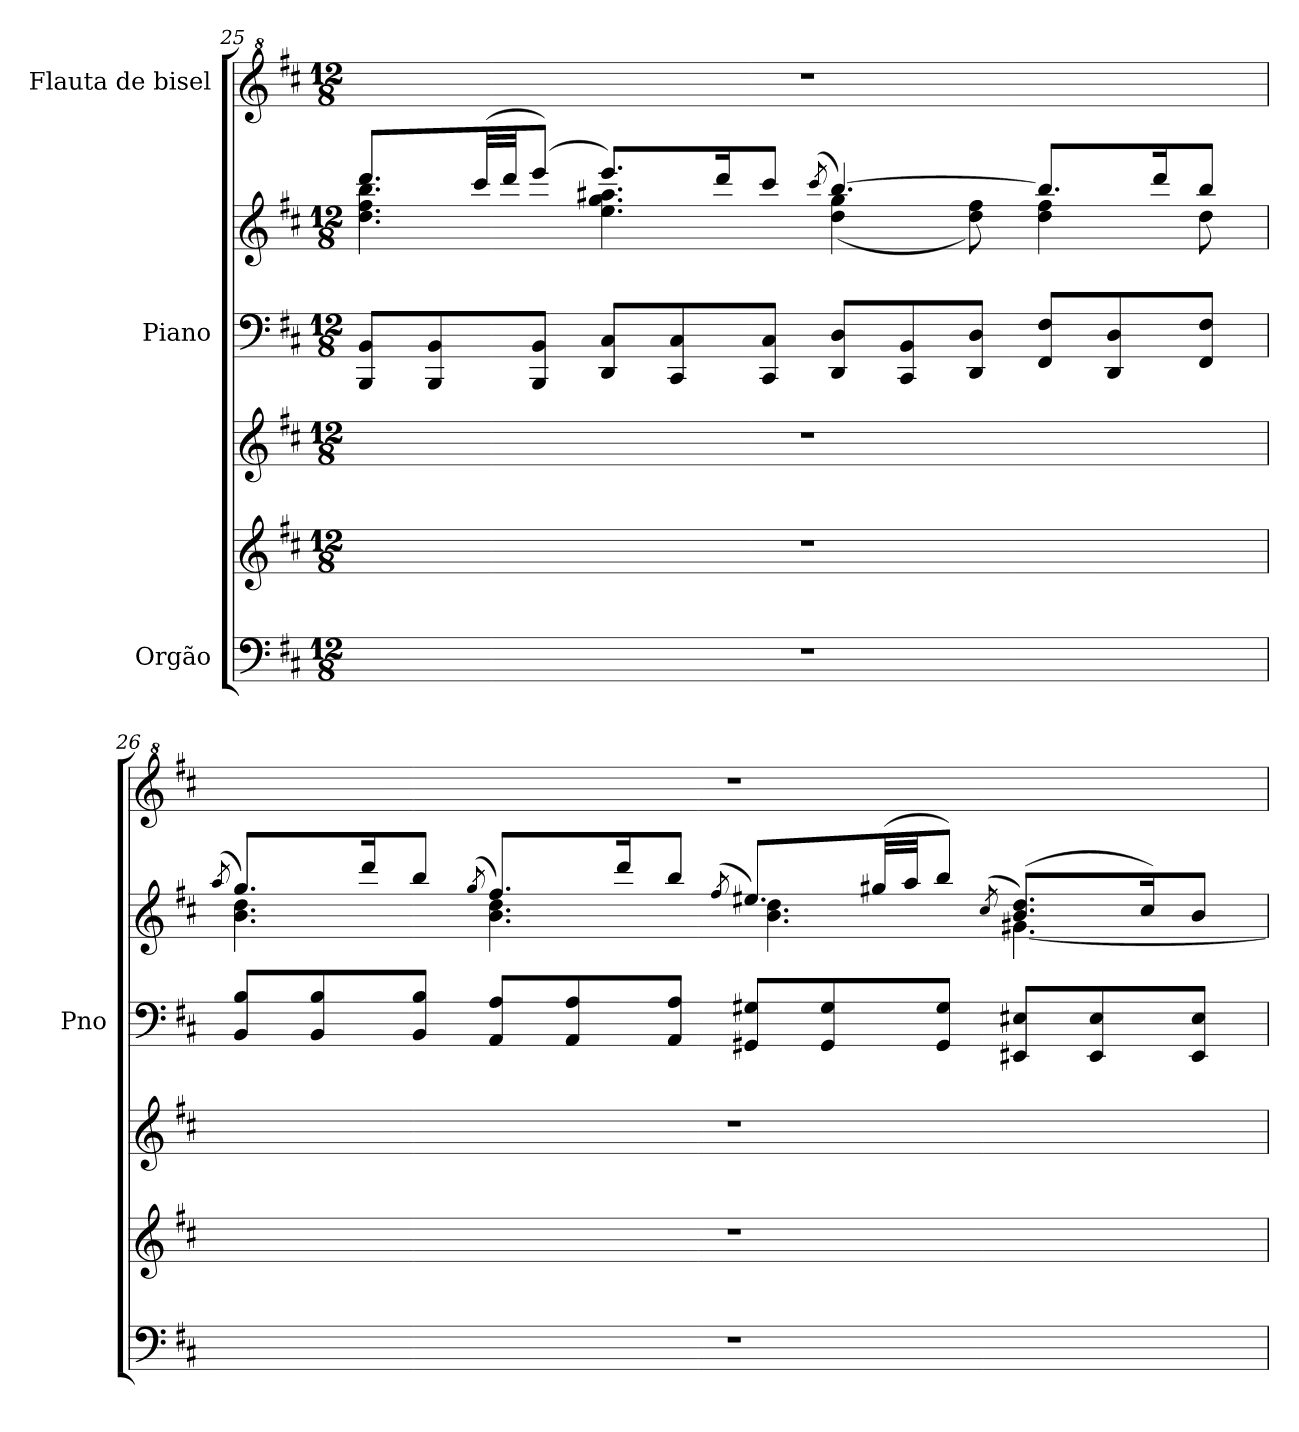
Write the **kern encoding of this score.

**kern	**kern	**kern	**kern	**kern	**kern
*part3	*part3	*part3	*part2	*part2	*part1
*staff6	*staff5	*staff4	*staff3	*staff2	*staff1
*I"Orgão	*	*	*I"Piano	*	*I"Flauta de bisel
*	*	*	*I'Pno	*	*
*clefF4	*clefG2	*clefG2	*clefF4	*clefG2	*clefG^2
*k[f#c#]	*k[f#c#]	*k[f#c#]	*k[f#c#]	*k[f#c#]	*k[f#c#]
*M12/8	*M12/8	*M12/8	*M12/8	*M12/8	*M12/8
=25	=25	=25	=25	=25	=25
*	*	*	*	*^	*
1.r	1.r	1.r	8BBB/ 8BB/L	8.ddd/L	4.dd\ 4.ff#\ 4.bb\	1.r
.	.	.	8BBB/ 8BB/	.	.	.
.	.	.	.	(>32ccc#/LL	.	.
.	.	.	.	32ddd/JJ	.	.
.	.	.	8BBB/ 8BB/J	(>8eee/J)	.	.
.	.	.	8DD/ 8C#/L	8.eee/L)	4.ee\ 4.gg\ 4.aa#X\	.
.	.	.	8CC#/ 8C#/	.	.	.
.	.	.	.	16ddd/K	.	.
.	.	.	8CC#/ 8C#/J	8ccc#/J	.	.
.	.	.	.	(<8qccc#/	.	.
.	.	.	8DD/ 8D/L	[4.bb/)	(<4dd\ 4gg\	.
.	.	.	8CC#/ 8BB/	.	.	.
.	.	.	8DD/ 8D/J	.	8dd\ 8ff#\)	.
.	.	.	8FF#/ 8F#/L	8.bb/L]	4dd\ 4ff#\	.
.	.	.	8DD/ 8D/	.	.	.
.	.	.	.	16ddd/K	.	.
.	.	.	8FF#/ 8F#/J	8bb/J	8dd\	.
!!LO:PB:g=z
=26	=26	=26	=26	=26	=26	=26
.	.	.	.	(<8qaa/	.	.
1.r	1.r	1.r	8BB/ 8B/L	8.gg/L)	4.b\ 4.dd\	1.r
.	.	.	8BB/ 8B/	.	.	.
.	.	.	.	16ddd/K	.	.
.	.	.	8BB/ 8B/J	8bb/J	.	.
.	.	.	.	(<8qgg/	.	.
.	.	.	8AA/ 8A/L	8.ff#/L)	4.b\ 4.dd\	.
.	.	.	8AA/ 8A/	.	.	.
.	.	.	.	16ddd/K	.	.
.	.	.	8AA/ 8A/J	8bb/J	.	.
.	.	.	.	(<8qff#/	.	.
.	.	.	8GG#X/ 8G#X/L	8.ee#X/L)	4.b\ 4.dd\	.
.	.	.	8GG#/ 8G#/	.	.	.
.	.	.	.	(>32gg#X/LL	.	.
.	.	.	.	32aa/JJ	.	.
.	.	.	8GG#/ 8G#/J	8bb/J)	.	.
.	.	.	.	(>8qcc#/	.	.
.	.	.	8EE#X/ 8E#X/L	(>8.b/ 8.dd/L)	[4.g#X\	.
.	.	.	8EE#/ 8E#/	.	.	.
.	.	.	.	16cc#/K)	.	.
.	.	.	8EE#/ 8E#/J	8b/J	.	.
*	*	*	*	*v	*v	*
=	=	=	=	=	=
*-	*-	*-	*-	*-	*-
